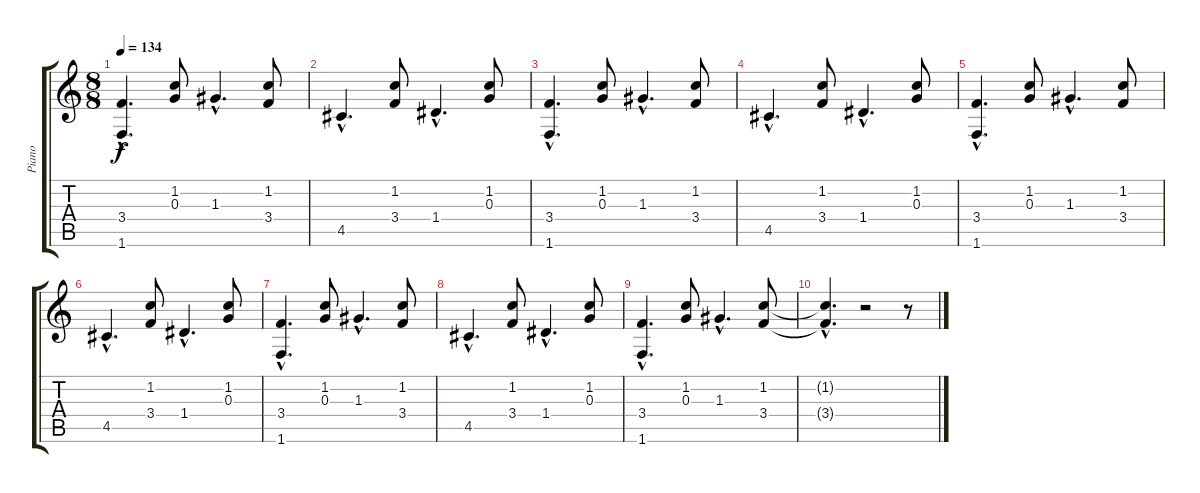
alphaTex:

\track ("Piano" "Piano") {instrument electricguitarjazz}
\staff {score tabs}
\tuning (E4 B3 G3 D3 A2 E2) {hide}
\ts (8 8)
\tempo 134
\clef g2
\ks c
(3.4{hac} 1.6{hac}).4{d dy f} (1.2 0.3).8 1.3{hac}.4{d} (1.2 3.4).8 |
4.5{hac}.4{d} (1.2 3.4).8 1.4{hac}.4{d} (1.2 0.3).8 |
(3.4{hac} 1.6{hac}).4{d} (1.2 0.3).8 1.3{hac}.4{d} (1.2 3.4).8 |
4.5{hac}.4{d} (1.2 3.4).8 1.4{hac}.4{d} (1.2 0.3).8 |
(3.4{hac} 1.6{hac}).4{d} (1.2 0.3).8 1.3{hac}.4{d} (1.2 3.4).8 |
4.5{hac}.4{d} (1.2 3.4).8 1.4{hac}.4{d} (1.2 0.3).8 |
(3.4{hac} 1.6{hac}).4{d} (1.2 0.3).8 1.3{hac}.4{d} (1.2 3.4).8 |
4.5{hac}.4{d} (1.2 3.4).8 1.4{hac}.4{d} (1.2 0.3).8 |
(3.4{hac} 1.6{hac}).4{d} (1.2 0.3).8 1.3{hac}.4{d} (1.2 3.4).8 |
(1.2{hac t} 3.4{hac t}).4{d} r.2 r.8
